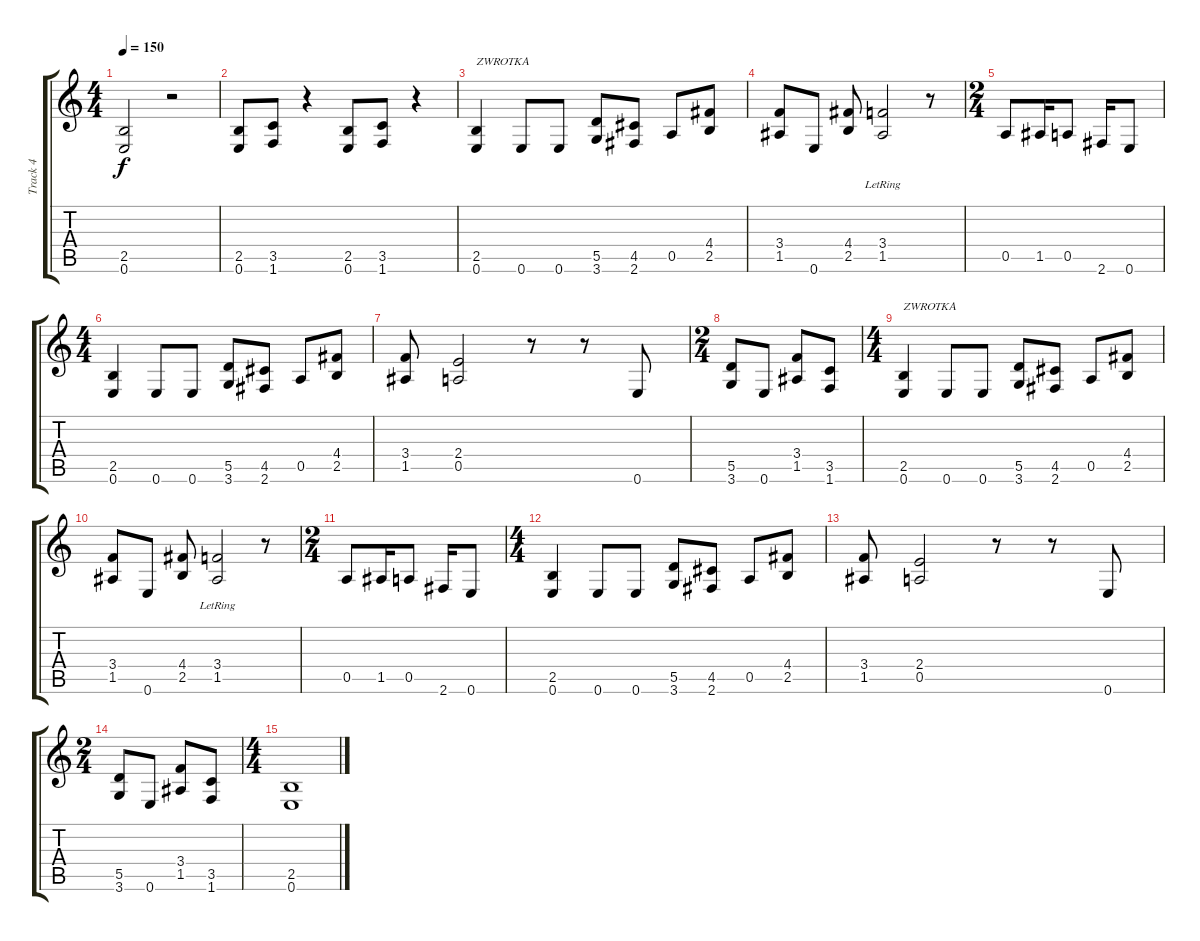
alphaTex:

\track ("Track 4" "Track 4") {instrument overdrivenguitar}
\staff {score tabs}
\tuning (E4 B3 G3 D3 A2 E2) {hide}
\ts (4 4)
\tempo 150
\clef g2
\ks c
(2.5 0.6).2{dy f} r.2 |
(2.5 0.6).8 (3.5 1.6).8 r.4 (2.5 0.6).8 (3.5 1.6).8 r.4 |
(2.5 0.6).4{txt "ZWROTKA"} 0.6.8 0.6.8 (5.5 3.6).8 (4.5 2.6).8 0.5.8 (4.4 2.5).8 |
(3.4 1.5).8 0.6.8 (4.4 2.5).8 (3.4{lr} 1.5{lr}).2 r.8 |
\ts (2 4)
0.5.8 1.5.16 0.5.8 2.6.16 0.6.8 |
\ts (4 4)
(2.5 0.6).4 0.6.8 0.6.8 (5.5 3.6).8 (4.5 2.6).8 0.5.8 (4.4 2.5).8 |
(3.4 1.5).8 (2.4 0.5).2 r.8 r.8 0.6.8 |
\ts (2 4)
(5.5 3.6).8 0.6.8 (3.4 1.5).8 (3.5 1.6).8 |
\ts (4 4)
(2.5 0.6).4{txt "ZWROTKA"} 0.6.8 0.6.8 (5.5 3.6).8 (4.5 2.6).8 0.5.8 (4.4 2.5).8 |
(3.4 1.5).8 0.6.8 (4.4 2.5).8 (3.4{lr} 1.5{lr}).2 r.8 |
\ts (2 4)
0.5.8 1.5.16 0.5.8 2.6.16 0.6.8 |
\ts (4 4)
(2.5 0.6).4 0.6.8 0.6.8 (5.5 3.6).8 (4.5 2.6).8 0.5.8 (4.4 2.5).8 |
(3.4 1.5).8 (2.4 0.5).2 r.8 r.8 0.6.8 |
\ts (2 4)
(5.5 3.6).8 0.6.8 (3.4 1.5).8 (3.5 1.6).8 |
\ts (4 4)
(2.5 0.6).1
